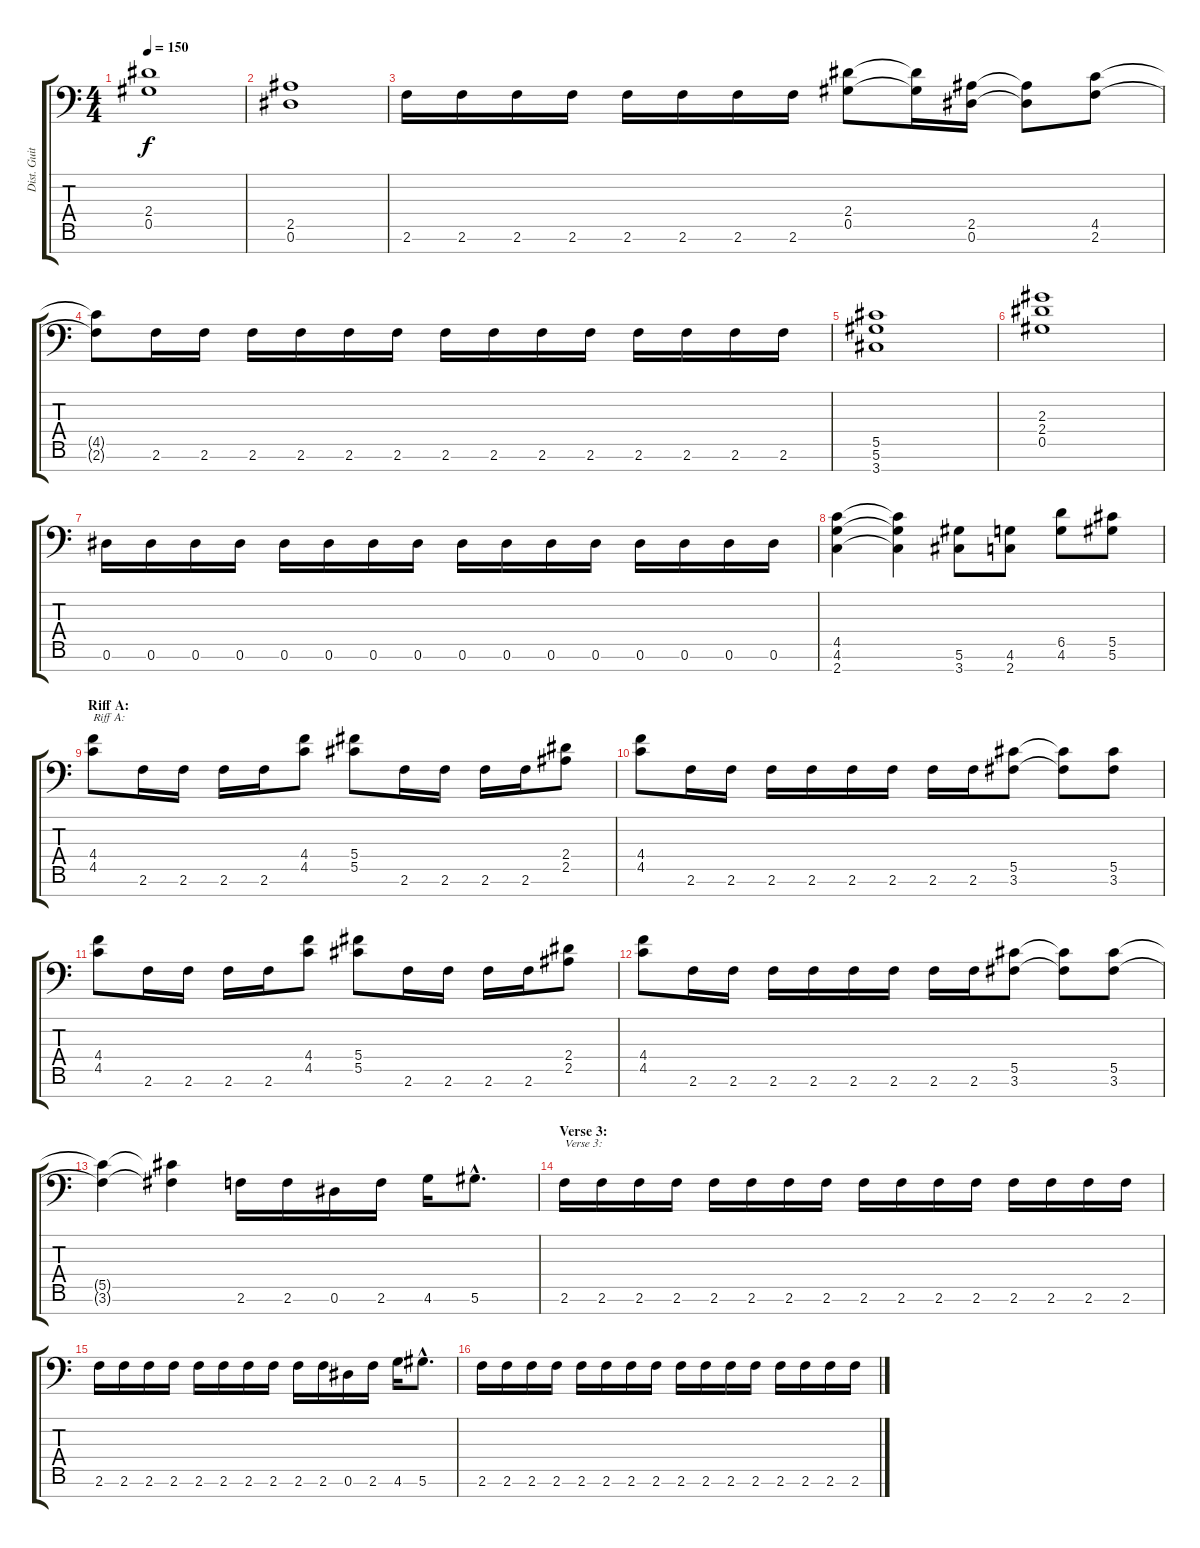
\track ("Dist. Guitar 2" "Dist. Guit") {instrument distortionguitar}
\staff {score tabs}
\tuning (Eb4 Bb3 Gb3 Db3 Ab2 Eb2 Bb1) {hide}
\ts (4 4)
\tempo 150
\clef f4
\ks c
(2.4 0.5).1{dy f} |
(2.5 0.6).1 |
2.6.16 2.6.16 2.6.16 2.6.16 2.6.16 2.6.16 2.6.16 2.6.16 (2.4 0.5).8 (2.4{t} 0.5{t}).16 (2.5 0.6).16 (2.5{t} 0.6{t}).8 (4.5 2.6).8 |
(4.5{t} 2.6{t}).8 2.6.16 2.6.16 2.6.16 2.6.16 2.6.16 2.6.16 2.6.16 2.6.16 2.6.16 2.6.16 2.6.16 2.6.16 2.6.16 2.6.16 |
(5.5 5.6 3.7).1 |
(2.3 2.4 0.5).1 |
0.6.16 0.6.16 0.6.16 0.6.16 0.6.16 0.6.16 0.6.16 0.6.16 0.6.16 0.6.16 0.6.16 0.6.16 0.6.16 0.6.16 0.6.16 0.6.16 |
(4.5 4.6 2.7).4 (4.5{t} 4.6{t} 2.7{t}).4 (5.6 3.7).8 (4.6 2.7).8 (6.5 4.6).8 (5.5 5.6).8 |
\section ("" "Riff A:")
(4.4 4.5).8{txt "Riff A:"} 2.6.16 2.6.16 2.6.16 2.6.16 (4.4 4.5).8 (5.4 5.5).8 2.6.16 2.6.16 2.6.16 2.6.16 (2.4 2.5).8 |
(4.4 4.5).8 2.6.16 2.6.16 2.6.16 2.6.16 2.6.16 2.6.16 2.6.16 2.6.16 (5.5 3.6).8 (5.5{t} 3.6{t}).8 (5.5 3.6).8 |
(4.4 4.5).8 2.6.16 2.6.16 2.6.16 2.6.16 (4.4 4.5).8 (5.4 5.5).8 2.6.16 2.6.16 2.6.16 2.6.16 (2.4 2.5).8 |
(4.4 4.5).8 2.6.16 2.6.16 2.6.16 2.6.16 2.6.16 2.6.16 2.6.16 2.6.16 (5.5 3.6).8 (5.5{t} 3.6{t}).8 (5.5 3.6).8 |
(5.5{t} 3.6{t}).4 (5.5{t} 3.6{t}).4 2.6.16 2.6.16 0.6.16 2.6.16 4.6.16 5.6{hac}.8{d} |
\section ("" "Verse 3:")
2.6.16{txt "Verse 3:"} 2.6.16 2.6.16 2.6.16 2.6.16 2.6.16 2.6.16 2.6.16 2.6.16 2.6.16 2.6.16 2.6.16 2.6.16 2.6.16 2.6.16 2.6.16 |
2.6.16 2.6.16 2.6.16 2.6.16 2.6.16 2.6.16 2.6.16 2.6.16 2.6.16 2.6.16 0.6.16 2.6.16 4.6.16 5.6{hac}.8{d} |
2.6.16 2.6.16 2.6.16 2.6.16 2.6.16 2.6.16 2.6.16 2.6.16 2.6.16 2.6.16 2.6.16 2.6.16 2.6.16 2.6.16 2.6.16 2.6.16
